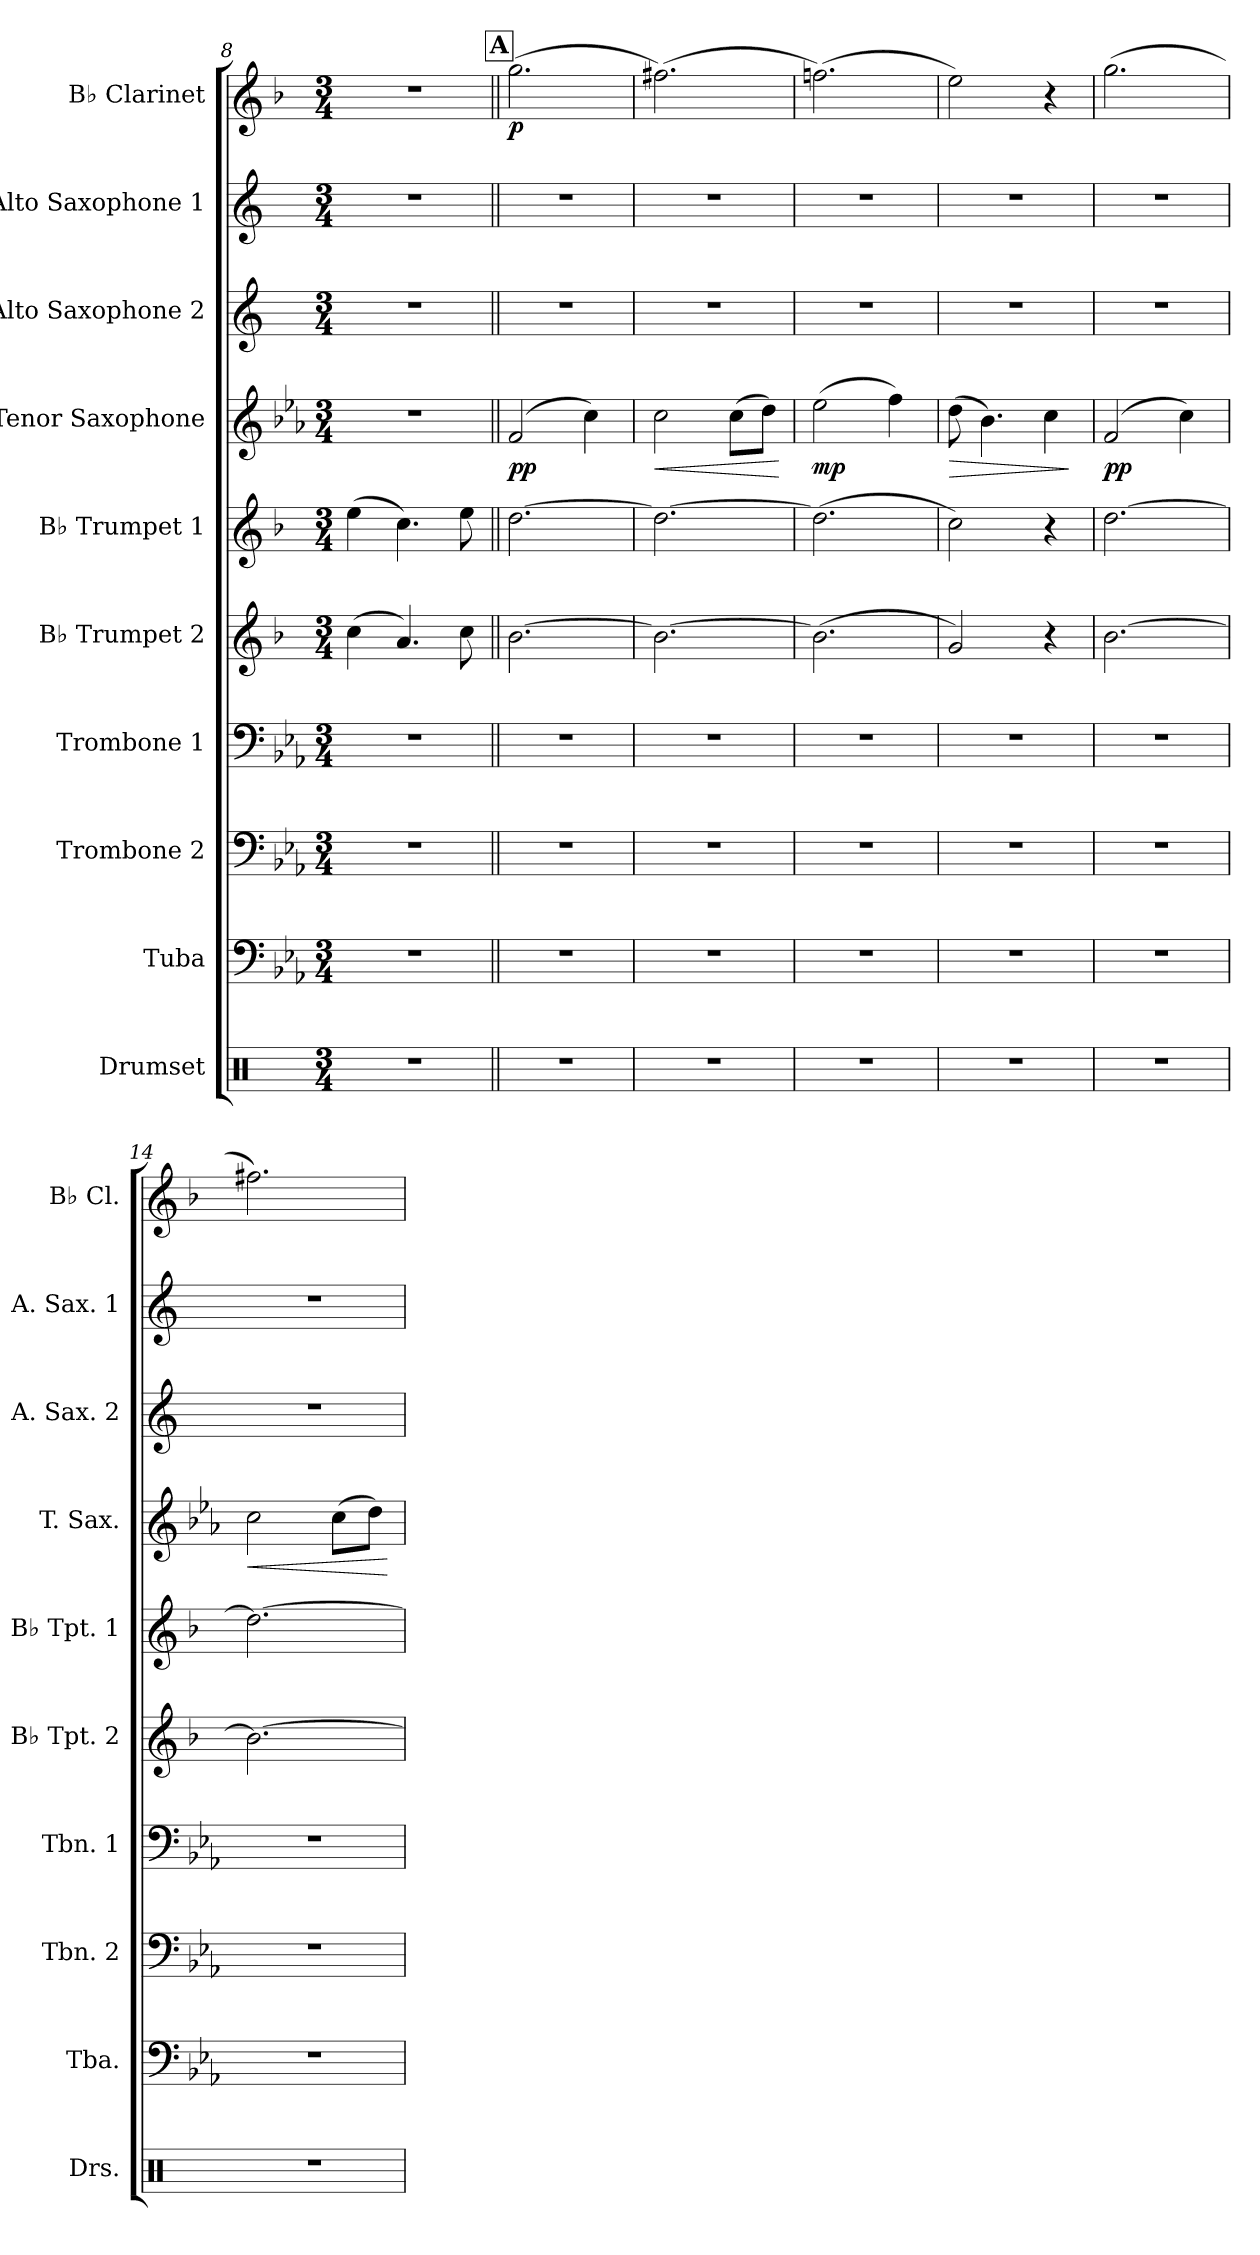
**kern	**kern	**kern	**kern	**kern	**kern	**kern	**dynam	**kern	**kern	**kern	**dynam
*part10	*part9	*part8	*part7	*part6	*part5	*part4	*part4	*part3	*part2	*part1	*part1
*staff10	*staff9	*staff8	*staff7	*staff6	*staff5	*staff4	*staff4	*staff3	*staff2	*staff1	*staff1
*I"Drumset	*I"Tuba	*I"Trombone 2	*I"Trombone 1	*I"B♭ Trumpet 2	*I"B♭ Trumpet 1	*I"Tenor Saxophone	*	*I"Alto Saxophone 2	*I"Alto Saxophone 1	*I"B♭ Clarinet	*
*I'Drs.	*I'Tba.	*I'Tbn. 2	*I'Tbn. 1	*I'B♭ Tpt. 2	*I'B♭ Tpt. 1	*I'T. Sax.	*	*I'A. Sax. 2	*I'A. Sax. 1	*I'B♭ Cl.	*
*clefX	*clefF4	*clefF4	*clefF4	*clefG2	*clefG2	*clefG2	*	*clefG2	*clefG2	*clefG2	*
*	*	*	*	*ITrd1c2	*ITrd1c2	*ITrd8c14	*	*ITrd5c9	*ITrd5c9	*ITrd1c2	*
*k[]	*k[b-e-a-]	*k[b-e-a-]	*k[b-e-a-]	*k[b-e-a-]	*k[b-e-a-]	*k[b-e-a-]	*	*k[b-e-a-]	*k[b-e-a-]	*k[b-e-a-]	*
*M3/4	*M3/4	*M3/4	*M3/4	*M3/4	*M3/4	*M3/4	*	*M3/4	*M3/4	*M3/4	*
=8	=8	=8	=8	=8	=8	=8	=8	=8	=8	=8	=8
2.r	2.r	2.r	2.r	(4b-\	(4dd\	2.r	.	2.r	2.r	2.r	.
.	.	.	.	4.g/)	4.b-\)	.	.	.	.	.	.
.	.	.	.	8b-\	8dd\	.	.	.	.	.	.
!!LO:REH:place=s1:a:B:fs=14:t=A
=9||	=9||	=9||	=9||	=9||	=9||	=9||	=9||	=9||	=9||	=9||	=9||
!	!	!	!	!	!	!	!LO:DY:b	!	!	!	!LO:DY:b
2.r	2.r	2.r	2.r	[2.a-\	[2.cc\	(2F/	pp	2.r	2.r	(2.ff\	p
.	.	.	.	.	.	4c\)	.	.	.	.	.
!!LO:PB:g=z
=10	=10	=10	=10	=10	=10	=10	=10	=10	=10	=10	=10
!	!	!	!	!	!	!	!LO:HP:b	!	!	!	!
2.r	2.r	2.r	2.r	2.a-\_	2.cc\_	2c\	<	2.r	2.r	(2.een\)	.
.	.	.	.	.	.	(8c\L	.	.	.	.	.
.	.	.	.	.	.	8d\J)	.	.	.	.	.
.	.	.	.	.	.	.	[	.	.	.	.
=11	=11	=11	=11	=11	=11	=11	=11	=11	=11	=11	=11
!	!	!	!	!	!	!	!LO:DY:b	!	!	!	!
2.r	2.r	2.r	2.r	(2.a-\]	(2.cc\]	(2e-\	mp	2.r	2.r	(2.ee-X\)	.
.	.	.	.	.	.	4f\)	.	.	.	.	.
=12	=12	=12	=12	=12	=12	=12	=12	=12	=12	=12	=12
!	!	!	!	!	!	!	!LO:HP:b	!	!	!	!
2.r	2.r	2.r	2.r	2f/)	2b-\)	(8d\	>	2.r	2.r	2dd\)	.
.	.	.	.	.	.	4.B-\)	.	.	.	.	.
.	.	.	.	4r	4r	4c\	.	.	.	4r	.
.	.	.	.	.	.	.	]	.	.	.	.
=13	=13	=13	=13	=13	=13	=13	=13	=13	=13	=13	=13
!	!	!	!	!	!	!	!LO:DY:b	!	!	!	!
2.r	2.r	2.r	2.r	[2.a-\	[2.cc\	(2F/	pp	2.r	2.r	(2.ff\	.
.	.	.	.	.	.	4c\)	.	.	.	.	.
=14	=14	=14	=14	=14	=14	=14	=14	=14	=14	=14	=14
!	!	!	!	!	!	!	!LO:HP:b	!	!	!	!
2.r	2.r	2.r	2.r	2.a-\_	2.cc\_	2c\	<	2.r	2.r	2.een\)	.
.	.	.	.	.	.	(8c\L	.	.	.	.	.
.	.	.	.	.	.	8d\J)	.	.	.	.	.
.	.	.	.	.	.	.	[	.	.	.	.
=	=	=	=	=	=	=	=	=	=	=	=
*-	*-	*-	*-	*-	*-	*-	*-	*-	*-	*-	*-
